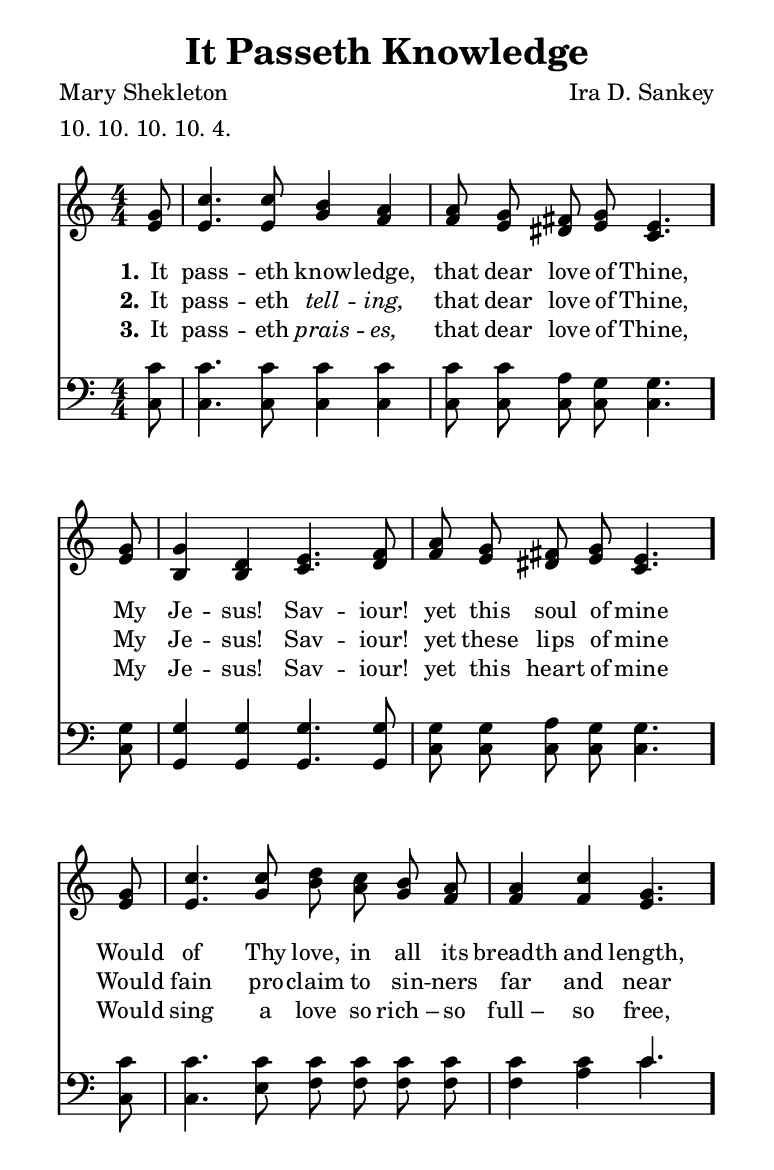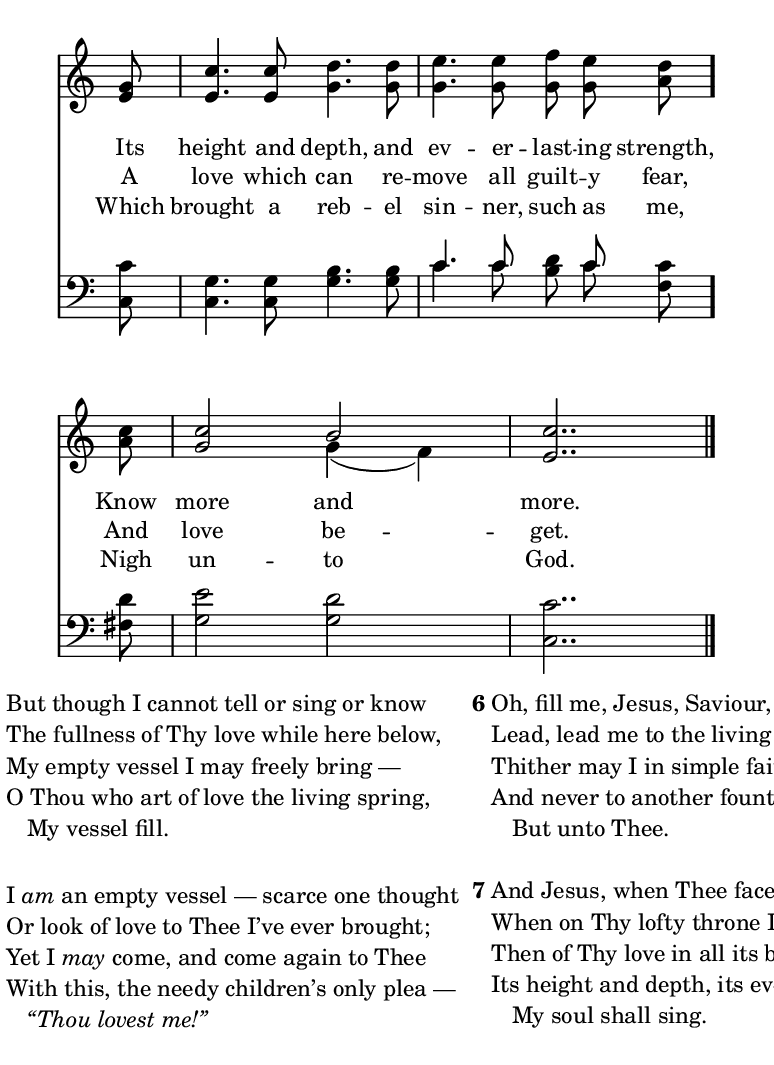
\include "common/global.ily"
\paper {
  \include "common/paper.ily"
  score-markup-spacing.padding = 2
  score-markup-spacing.basic-distance = 2
}

\header{
  hymnnumber = "229"
  title = "It Passeth Knowledge"
  tunename = ""
  meter = "10. 10. 10. 10. 4." % original has 10. 10. 10. 4.
  poet = "Mary Shekleton"
  composer = "Ira D. Sankey"
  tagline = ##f
}

global = {
  \include "common/overrides.ily"
  \override Staff.TimeSignature.style = #'numbered
  \time 4/4
  \override Score.MetronomeMark.transparent = ##t % hide all fermata changes too
  \tempo 4=80
  \key c \major
  \partial 8
  \autoBeamOff
}

patternA = { c8 | c4. c8 c4 c | c8 c c c c4. }
patternB = { c8 | c4 c c4. c8 | c c c c c4. }
patternC = { c8 | c4. c8 c c c c | c4 c c4. }
patternD = { c8 | c4. c8 c4. c8 | c4. c8 c c c }
patternE = { c8 | c2 c2 | c2.. }

notesSoprano = {
\global
\relative c'' {

  g8 | c4. c8 b4 a | a8 g fis g e4.
  g8 | g4 d e4. f8 | a g fis g e4.
  g8 | c4. c8 d c b a | a4 c g4. \eogbreak
  g8 | c4. c8 d4. d8 | e4. e8 f e d
  c8 | c2 b2 | c2..

  \bar "|."

}
}

notesAlto = {
\global
\relative e' {

  \changePitch \patternA { e | e e g f | f e dis e c }
  \changePitch \patternB { e | b b c d | f e dis e c }
  \changePitch \patternC { e | e g b a g f | f f e }
  \changePitch \patternD { e | e e g g | g g g g a }
  a8 | g2 g4( f) e2..

}
}

notesTenor = {
\global
\relative a {

  \changePitch \patternA { c | c c c c | c c a g g }
  \changePitch \patternB { g | g g g g | g g a g g }
  \changePitch \patternC { c | c c c c c c | c c c }
  \changePitch \patternD { c | g g b b | c c d c c }
  \changePitch \patternE { d | e d | c }

}
}

notesBass = {
\global
\relative f {

  \changePitch \patternA { c | c c c c | c c c c c }
  \changePitch \patternB { c | g g g g | c c c c c }
  \changePitch \patternC { c | c e f f f f | f a c }
  \changePitch \patternD { c, | c c g' g | c c b c f, }
  \changePitch \patternE { fis | g g | c, }

}
}

wordsA = \lyricmode {
\set stanza = "1."

It pass -- eth know -- ledge, that dear love of Thine, \bar "."
My Je -- sus! Sav -- iour! yet this soul of mine \bar "."
Would of Thy love, in all its breadth and length, \bar "."
Its height and depth, and ev -- er -- last -- ing strength, \bar "."
Know more and more. \bar "."

}

wordsB = \lyricmode {
\set stanza = "2."

It pass -- eth \italicsOn tell -- ing, \italicsOff that dear love of Thine,
My Je -- sus! Sav -- iour! yet these lips of mine
Would fain pro -- claim to sin -- ners far and near
A love which can re -- move all guilt -- y fear,
And love be -- get.

}

wordsC = \lyricmode {
\set stanza = "3."

It pass -- eth \italicsOn prais -- es, \italicsOff that dear love of Thine,
My Je -- sus! Sav -- iour! yet this heart of mine
Would sing a love so rich_– so full_– so free,
Which brought a reb -- el sin -- ner, such as me,
Nigh un -- to God.

}

wordsD = \markuplist {

\line { But though I cannot tell or sing or know }
\line { The fullness of Thy love while here below, }
\line { My empty vessel I may freely bring — }
\line { O Thou who art of love the living spring, }
\line { { \hspace #2 } My vessel fill. }

}

wordsE = \markuplist {

\line { I \italic am an empty vessel — scarce one thought }
\line { Or look of love to Thee I’ve ever brought; }
\line { Yet I \italic may come, and come again to Thee }
\line { With this, the needy children’s only plea — }
% `\italic { }` would get stripped in getlyrics
\line { { \hspace #2 } \italic “Thou \italic lovest \italic me!” }

}

wordsF = \markuplist {

\line { Oh, fill me, Jesus, Saviour, with Thy love; }
\line { Lead, lead me to the living fount above! }
\line { Thither may I in simple faith draw nigh }
\line { And never to another fountain fly, }
\line { { \hspace #2 } But unto Thee. }

}

wordsG = \markuplist {

\line { And Jesus, when Thee face to face I see, }
\line { When on Thy lofty throne I sit with Thee; }
\line { Then of Thy love in all its breadth and length, }
\line { Its height and depth, its everlasting strength, }
\line { { \hspace #2 } My soul shall sing. }

}

\score {
  \context ChoirStaff <<
    \context Staff = upper <<
      \set Staff.autoBeaming = ##f
      \set ChoirStaff.systemStartDelimiter = #'SystemStartBar
      \set ChoirStaff.printPartCombineTexts = ##f
      \partcombine #'(2 . 11) \notesSoprano \notesAlto
      \context NullVoice = sopranos { \voiceOne << \notesSoprano >> }
      \context Lyrics = one   \lyricsto sopranos \wordsA
      \context Lyrics = two   \lyricsto sopranos \wordsB
      \context Lyrics = three \lyricsto sopranos \wordsC
    >>
    \context Staff = men <<
      \set Staff.autoBeaming = ##f
      \clef bass
      \set ChoirStaff.printPartCombineTexts = ##f
      \partcombine #'(2 . 11) \notesTenor \notesBass
    >>
  >>
  \layout {
    \include "common/layout.ily"
  }
  #(cond ((ly:get-option 'eog-midi-permitted) #{ \midi{
    \include "common/midi.ily"
  } #}))
}

\noPageBreak

\markup { \fill-line {
  \null
  \column {
  \line{ \bold 4 \column { \wordsD } } \combine \null \vspace #1
  \line{ \bold 5 \column { \wordsE } }
  }
  \null
  \column {
  \line{ \bold 6 \column { \wordsF } } \combine \null \vspace #1
  \line{ \bold 7 \column { \wordsG } }
  }
  \null
} }

\version "2.19.49"  % necessary for upgrading to future LilyPond versions.

% vi:set et ts=2 sw=2 ai nocindent syntax=lilypond:
